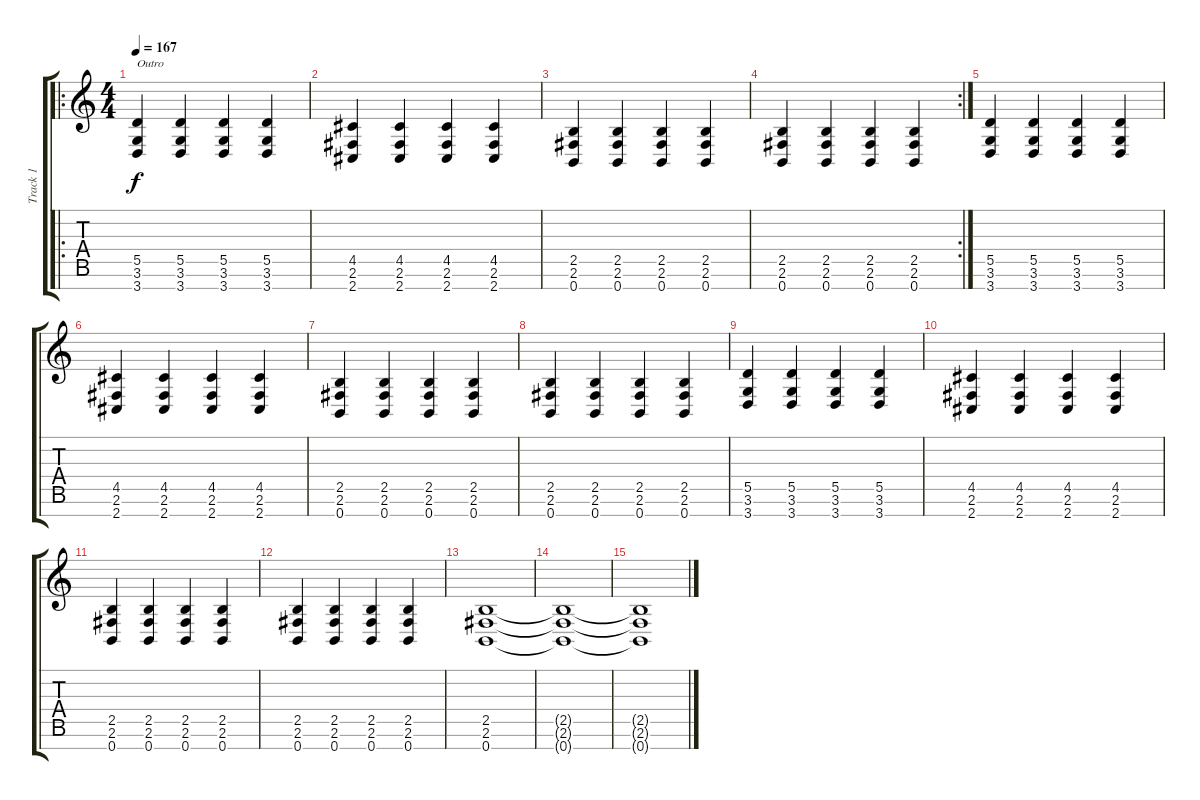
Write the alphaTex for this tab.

\track ("Track 1" "Track 1") {instrument distortionguitar}
\staff {score tabs}
\tuning (E4 B3 G3 D3 A2 E2 B1) {hide}
\ro
\ts (4 4)
\section ("" "")
\tempo 167
\clef g2
\ks c
(5.5 3.6 3.7).4{txt "Outro" dy f} (5.5 3.6 3.7).4 (5.5 3.6 3.7).4 (5.5 3.6 3.7).4 |
(4.5 2.6 2.7).4 (4.5 2.6 2.7).4 (4.5 2.6 2.7).4 (4.5 2.6 2.7).4 |
(2.5 2.6 0.7).4 (2.5 2.6 0.7).4 (2.5 2.6 0.7).4 (2.5 2.6 0.7).4 |
\rc 2
(2.5 2.6 0.7).4 (2.5 2.6 0.7).4 (2.5 2.6 0.7).4 (2.5 2.6 0.7).4 |
(5.5 3.6 3.7).4 (5.5 3.6 3.7).4 (5.5 3.6 3.7).4 (5.5 3.6 3.7).4 |
(4.5 2.6 2.7).4 (4.5 2.6 2.7).4 (4.5 2.6 2.7).4 (4.5 2.6 2.7).4 |
(2.5 2.6 0.7).4 (2.5 2.6 0.7).4 (2.5 2.6 0.7).4 (2.5 2.6 0.7).4 |
(2.5 2.6 0.7).4 (2.5 2.6 0.7).4 (2.5 2.6 0.7).4 (2.5 2.6 0.7).4 |
(5.5 3.6 3.7).4 (5.5 3.6 3.7).4 (5.5 3.6 3.7).4 (5.5 3.6 3.7).4 |
(4.5 2.6 2.7).4 (4.5 2.6 2.7).4 (4.5 2.6 2.7).4 (4.5 2.6 2.7).4 |
(2.5 2.6 0.7).4 (2.5 2.6 0.7).4 (2.5 2.6 0.7).4 (2.5 2.6 0.7).4 |
(2.5 2.6 0.7).4 (2.5 2.6 0.7).4 (2.5 2.6 0.7).4 (2.5 2.6 0.7).4 |
(2.5 2.6 0.7).1 |
(2.5{t} 2.6{t} 0.7{t}).1 |
(2.5{t} 2.6{t} 0.7{t}).1
